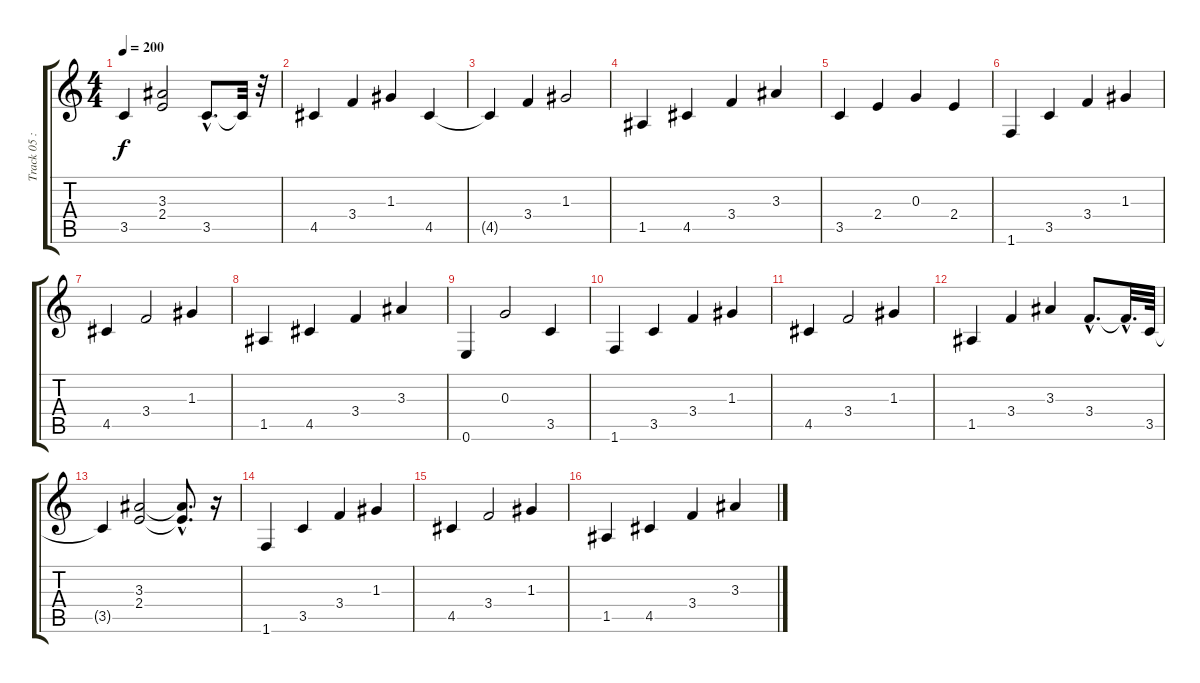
\track ("Track 05 : unspecified" "Track 05 :") {instrument acousticguitarnylon}
\staff {score tabs}
\tuning (E4 B3 G3 D3 A2 E2) {hide}
\ts (4 4)
\tempo 200
\clef g2
\ks c
3.5{t}.4{dy f} (3.3 2.4).2 3.5{hac}.8{d} 3.5{t}.32 r.32 |
4.5.4 3.4.4 1.3.4 4.5.4 |
4.5{t}.4 3.4.4 1.3.2 |
1.5.4 4.5.4 3.4.4 3.3.4 |
3.5.4 2.4.4 0.3.4 2.4.4 |
1.6.4 3.5.4 3.4.4 1.3.4 |
4.5.4 3.4.2 1.3.4 |
1.5.4 4.5.4 3.4.4 3.3.4 |
0.6.4 0.3.2 3.5.4 |
1.6.4 3.5.4 3.4.4 1.3.4 |
4.5.4 3.4.2 1.3.4 |
1.5.4 3.4.4 3.3.4 3.4{hac}.8{d} 3.4{hac t}.32{d} 3.5.64 |
3.5{t}.4 (3.3 2.4).2 (3.3{hac t} 2.4{hac t}).8{d} r.16 |
1.6.4 3.5.4 3.4.4 1.3.4 |
4.5.4 3.4.2 1.3.4 |
1.5.4 4.5.4 3.4.4 3.3.4
